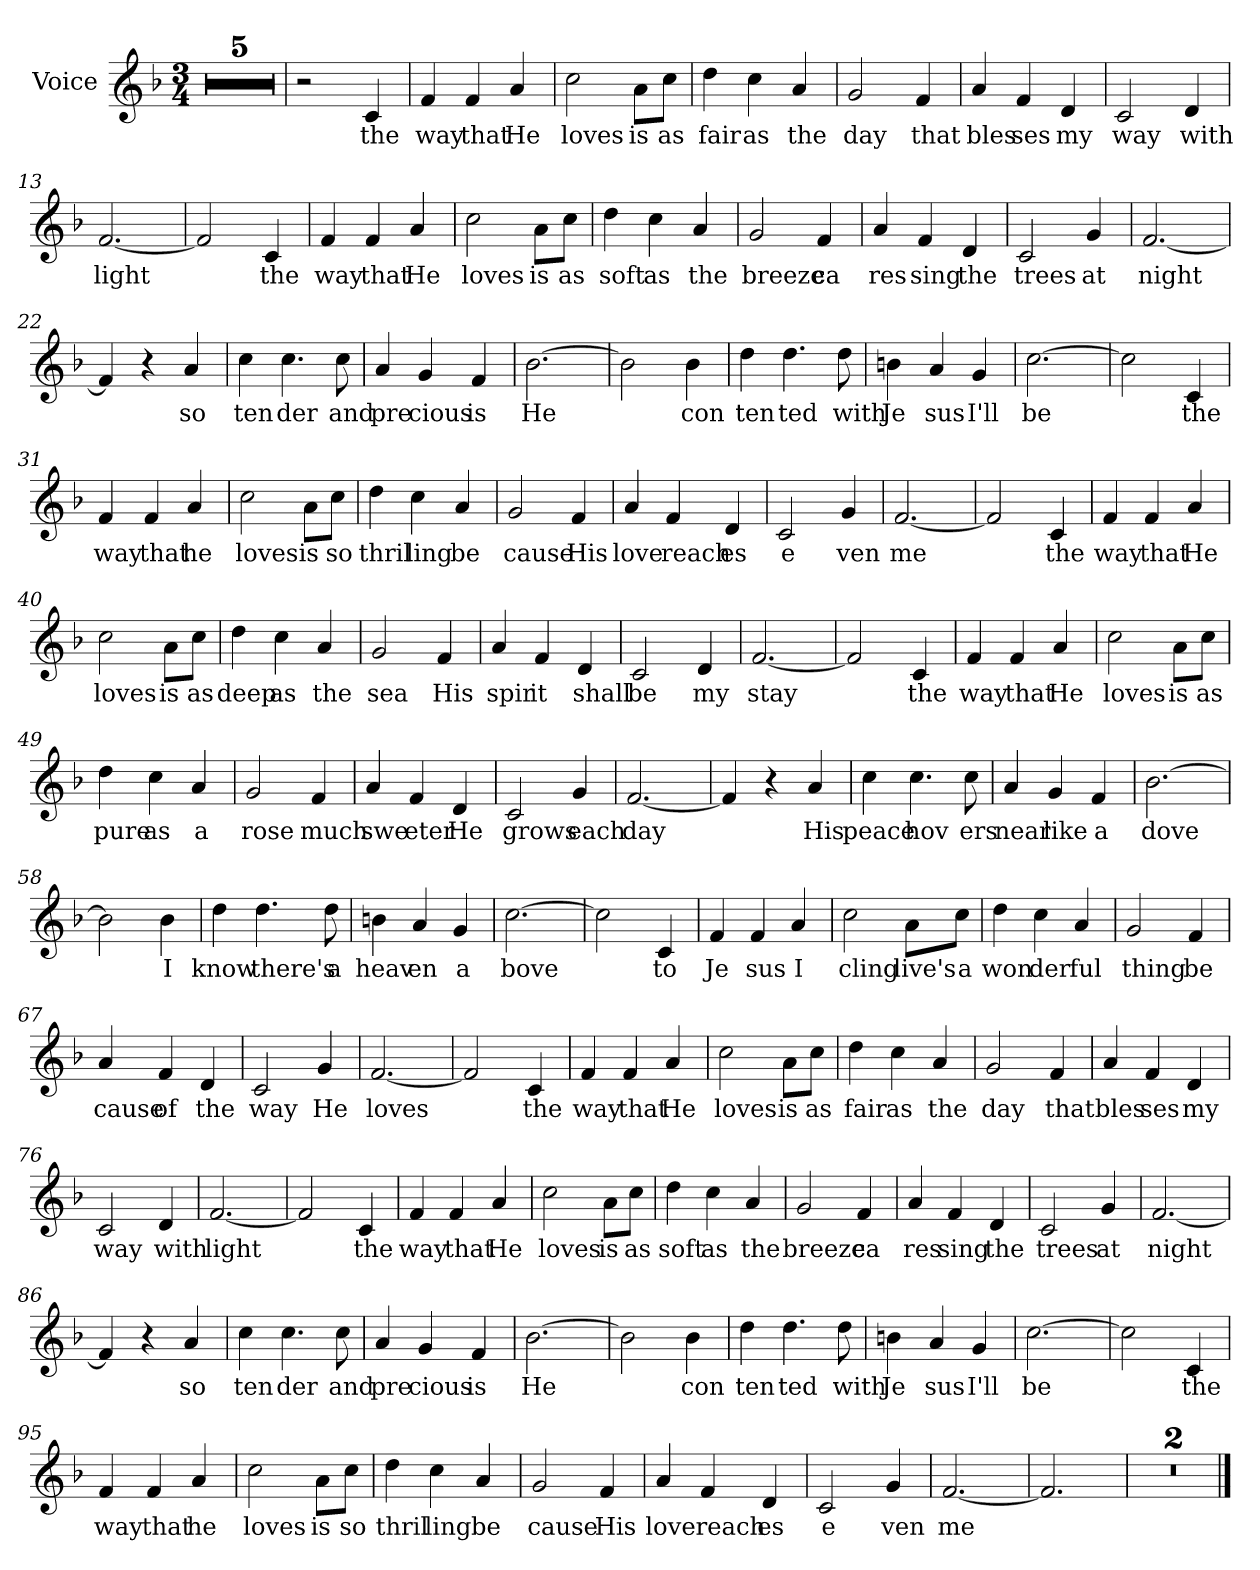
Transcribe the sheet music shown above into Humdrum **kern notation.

**kern	**text
*part1	*part1
*staff1	*staff1
*I"Voice	*
*I'V	*
*clefG2	*
*k[b-]	*
*F:	*
*M3/4	*
=1	=1
2.r	.
=2	=2
2.r	.
=3	=3
2.r	.
=4	=4
2.r	.
=5	=5
2.r	.
=6	=6
2r	.
!	!LO:LY:b
4c/	the
=7	=7
!	!LO:LY:b
4f/	way
!	!LO:LY:b
4f/	that
!	!LO:LY:b
4a/	He
=8	=8
!	!LO:LY:b
2cc\	loves
!	!LO:LY:b
8a\L	is
!	!LO:LY:b
8cc\J	as
=9	=9
!	!LO:LY:b
4dd\	fair
!	!LO:LY:b
4cc\	as
!	!LO:LY:b
4a/	the
=10	=10
!	!LO:LY:b
2g/	day
!	!LO:LY:b
4f/	that
=11	=11
!	!LO:LY:b
4a/	bles
!	!LO:LY:b
4f/	ses
!	!LO:LY:b
4d/	my
!!LO:LB:g=z
=12	=12
!	!LO:LY:b
2c/	way
!	!LO:LY:b
4d/	with
=13	=13
!	!LO:LY:b
[2.f/	light
=14	=14
2f/]	.
!	!LO:LY:b
4c/	the
=15	=15
!	!LO:LY:b
4f/	way
!	!LO:LY:b
4f/	that
!	!LO:LY:b
4a/	He
=16	=16
!	!LO:LY:b
2cc\	loves
!	!LO:LY:b
8a\L	is
!	!LO:LY:b
8cc\J	as
=17	=17
!	!LO:LY:b
4dd\	soft
!	!LO:LY:b
4cc\	as
!	!LO:LY:b
4a/	the
=18	=18
!	!LO:LY:b
2g/	breeze
!	!LO:LY:b
4f/	ca
=19	=19
!	!LO:LY:b
4a/	res
!	!LO:LY:b
4f/	sing
!	!LO:LY:b
4d/	the
!!LO:LB:g=z
=20	=20
!	!LO:LY:b
2c/	trees
!	!LO:LY:b
4g/	at
=21	=21
!	!LO:LY:b
[2.f/	night
=22	=22
4f/]	.
4r	.
!	!LO:LY:b
4a/	so
=23	=23
!	!LO:LY:b
4cc\	ten
!	!LO:LY:b
4.cc\	der
!	!LO:LY:b
8cc\	and
=24	=24
!	!LO:LY:b
4a/	pre
!	!LO:LY:b
4g/	cious
!	!LO:LY:b
4f/	is
=25	=25
!	!LO:LY:b
[2.b-\	He
=26	=26
2b-\]	.
!	!LO:LY:b
4b-\	con
=27	=27
!	!LO:LY:b
4dd\	ten
!	!LO:LY:b
4.dd\	ted
!	!LO:LY:b
8dd\	with
!!LO:LB:g=z
=28	=28
!	!LO:LY:b
4bn\	Je
!	!LO:LY:b
4a/	sus
!	!LO:LY:b
4g/	I'll
=29	=29
!	!LO:LY:b
[2.cc\	be
=30	=30
2cc\]	.
!	!LO:LY:b
4c/	the
=31	=31
!	!LO:LY:b
4f/	way
!	!LO:LY:b
4f/	that
!	!LO:LY:b
4a/	he
=32	=32
!	!LO:LY:b
2cc\	loves
!	!LO:LY:b
8a\L	is
!	!LO:LY:b
8cc\J	so
=33	=33
!	!LO:LY:b
4dd\	thril
!	!LO:LY:b
4cc\	ling
!	!LO:LY:b
4a/	be
=34	=34
!	!LO:LY:b
2g/	cause
!	!LO:LY:b
4f/	His
=35	=35
!	!LO:LY:b
4a/	love
!	!LO:LY:b
4f/	reach
!	!LO:LY:b
4d/	es
!!LO:LB:g=z
=36	=36
!	!LO:LY:b
2c/	e
!	!LO:LY:b
4g/	ven
=37	=37
!	!LO:LY:b
[2.f/	me
=38	=38
2f/]	.
!	!LO:LY:b
4c/	the
=39	=39
!	!LO:LY:b
4f/	way
!	!LO:LY:b
4f/	that
!	!LO:LY:b
4a/	He
=40	=40
!	!LO:LY:b
2cc\	loves
!	!LO:LY:b
8a\L	is
!	!LO:LY:b
8cc\J	as
=41	=41
!	!LO:LY:b
4dd\	deep
!	!LO:LY:b
4cc\	as
!	!LO:LY:b
4a/	the
=42	=42
!	!LO:LY:b
2g/	sea
!	!LO:LY:b
4f/	His
=43	=43
!	!LO:LY:b
4a/	spir
!	!LO:LY:b
4f/	it
!	!LO:LY:b
4d/	shall
!!LO:LB:g=z
=44	=44
!	!LO:LY:b
2c/	be
!	!LO:LY:b
4d/	my
=45	=45
!	!LO:LY:b
[2.f/	stay
=46	=46
2f/]	.
!	!LO:LY:b
4c/	the
=47	=47
!	!LO:LY:b
4f/	way
!	!LO:LY:b
4f/	that
!	!LO:LY:b
4a/	He
=48	=48
!	!LO:LY:b
2cc\	loves
!	!LO:LY:b
8a\L	is
!	!LO:LY:b
8cc\J	as
=49	=49
!	!LO:LY:b
4dd\	pure
!	!LO:LY:b
4cc\	as
!	!LO:LY:b
4a/	a
=50	=50
!	!LO:LY:b
2g/	rose
!	!LO:LY:b
4f/	much
=51	=51
!	!LO:LY:b
4a/	swe
!	!LO:LY:b
4f/	eter
!	!LO:LY:b
4d/	He
!!LO:LB:g=z
=52	=52
!	!LO:LY:b
2c/	grows
!	!LO:LY:b
4g/	each
=53	=53
!	!LO:LY:b
[2.f/	day
=54	=54
4f/]	.
4r	.
!	!LO:LY:b
4a/	His
=55	=55
!	!LO:LY:b
4cc\	peace
!	!LO:LY:b
4.cc\	hov
!	!LO:LY:b
8cc\	ers
=56	=56
!	!LO:LY:b
4a/	near
!	!LO:LY:b
4g/	like
!	!LO:LY:b
4f/	a
=57	=57
!	!LO:LY:b
[2.b-\	dove
=58	=58
2b-\]	.
!	!LO:LY:b
4b-\	I
=59	=59
!	!LO:LY:b
4dd\	know
!	!LO:LY:b
4.dd\	there's
!	!LO:LY:b
8dd\	a
!!LO:LB:g=z
=60	=60
!	!LO:LY:b
4bn\	heav
!	!LO:LY:b
4a/	en
!	!LO:LY:b
4g/	a
=61	=61
!	!LO:LY:b
[2.cc\	bove
=62	=62
2cc\]	.
!	!LO:LY:b
4c/	to
=63	=63
!	!LO:LY:b
4f/	Je
!	!LO:LY:b
4f/	sus
!	!LO:LY:b
4a/	I
=64	=64
!	!LO:LY:b
2cc\	cling
!	!LO:LY:b
8a\L	live's
!	!LO:LY:b
8cc\J	a
=65	=65
!	!LO:LY:b
4dd\	won
!	!LO:LY:b
4cc\	der
!	!LO:LY:b
4a/	ful
=66	=66
!	!LO:LY:b
2g/	thing
!	!LO:LY:b
4f/	be
=67	=67
!	!LO:LY:b
4a/	cause
!	!LO:LY:b
4f/	of
!	!LO:LY:b
4d/	the
!!LO:PB:g=z
=68	=68
!	!LO:LY:b
2c/	way
!	!LO:LY:b
4g/	He
=69	=69
!	!LO:LY:b
[2.f/	loves
=70	=70
2f/]	.
!	!LO:LY:b
4c/	the
=71	=71
!	!LO:LY:b
4f/	way
!	!LO:LY:b
4f/	that
!	!LO:LY:b
4a/	He
=72	=72
!	!LO:LY:b
2cc\	loves
!	!LO:LY:b
8a\L	is
!	!LO:LY:b
8cc\J	as
=73	=73
!	!LO:LY:b
4dd\	fair
!	!LO:LY:b
4cc\	as
!	!LO:LY:b
4a/	the
=74	=74
!	!LO:LY:b
2g/	day
!	!LO:LY:b
4f/	that
=75	=75
!	!LO:LY:b
4a/	bles
!	!LO:LY:b
4f/	ses
!	!LO:LY:b
4d/	my
!!LO:LB:g=z
=76	=76
!	!LO:LY:b
2c/	way
!	!LO:LY:b
4d/	with
=77	=77
!	!LO:LY:b
[2.f/	light
=78	=78
2f/]	.
!	!LO:LY:b
4c/	the
=79	=79
!	!LO:LY:b
4f/	way
!	!LO:LY:b
4f/	that
!	!LO:LY:b
4a/	He
=80	=80
!	!LO:LY:b
2cc\	loves
!	!LO:LY:b
8a\L	is
!	!LO:LY:b
8cc\J	as
=81	=81
!	!LO:LY:b
4dd\	soft
!	!LO:LY:b
4cc\	as
!	!LO:LY:b
4a/	the
=82	=82
!	!LO:LY:b
2g/	breeze
!	!LO:LY:b
4f/	ca
=83	=83
!	!LO:LY:b
4a/	res
!	!LO:LY:b
4f/	sing
!	!LO:LY:b
4d/	the
!!LO:LB:g=z
=84	=84
!	!LO:LY:b
2c/	trees
!	!LO:LY:b
4g/	at
=85	=85
!	!LO:LY:b
[2.f/	night
=86	=86
4f/]	.
4r	.
!	!LO:LY:b
4a/	so
=87	=87
!	!LO:LY:b
4cc\	ten
!	!LO:LY:b
4.cc\	der
!	!LO:LY:b
8cc\	and
=88	=88
!	!LO:LY:b
4a/	pre
!	!LO:LY:b
4g/	cious
!	!LO:LY:b
4f/	is
=89	=89
!	!LO:LY:b
[2.b-\	He
=90	=90
2b-\]	.
!	!LO:LY:b
4b-\	con
=91	=91
!	!LO:LY:b
4dd\	ten
!	!LO:LY:b
4.dd\	ted
!	!LO:LY:b
8dd\	with
!!LO:LB:g=z
=92	=92
!	!LO:LY:b
4bn\	Je
!	!LO:LY:b
4a/	sus
!	!LO:LY:b
4g/	I'll
=93	=93
!	!LO:LY:b
[2.cc\	be
=94	=94
2cc\]	.
!	!LO:LY:b
4c/	the
=95	=95
!	!LO:LY:b
4f/	way
!	!LO:LY:b
4f/	that
!	!LO:LY:b
4a/	he
=96	=96
!	!LO:LY:b
2cc\	loves
!	!LO:LY:b
8a\L	is
!	!LO:LY:b
8cc\J	so
=97	=97
!	!LO:LY:b
4dd\	thril
!	!LO:LY:b
4cc\	ling
!	!LO:LY:b
4a/	be
=98	=98
!	!LO:LY:b
2g/	cause
!	!LO:LY:b
4f/	His
=99	=99
!	!LO:LY:b
4a/	love
!	!LO:LY:b
4f/	reach
!	!LO:LY:b
4d/	es
!!LO:LB:g=z
=100	=100
!	!LO:LY:b
2c/	e
!	!LO:LY:b
4g/	ven
=101	=101
!	!LO:LY:b
[2.f/	me
=102	=102
2.f/]	.
=103	=103
2.r	.
=104	=104
2.r	.
==	==
*-	*-
